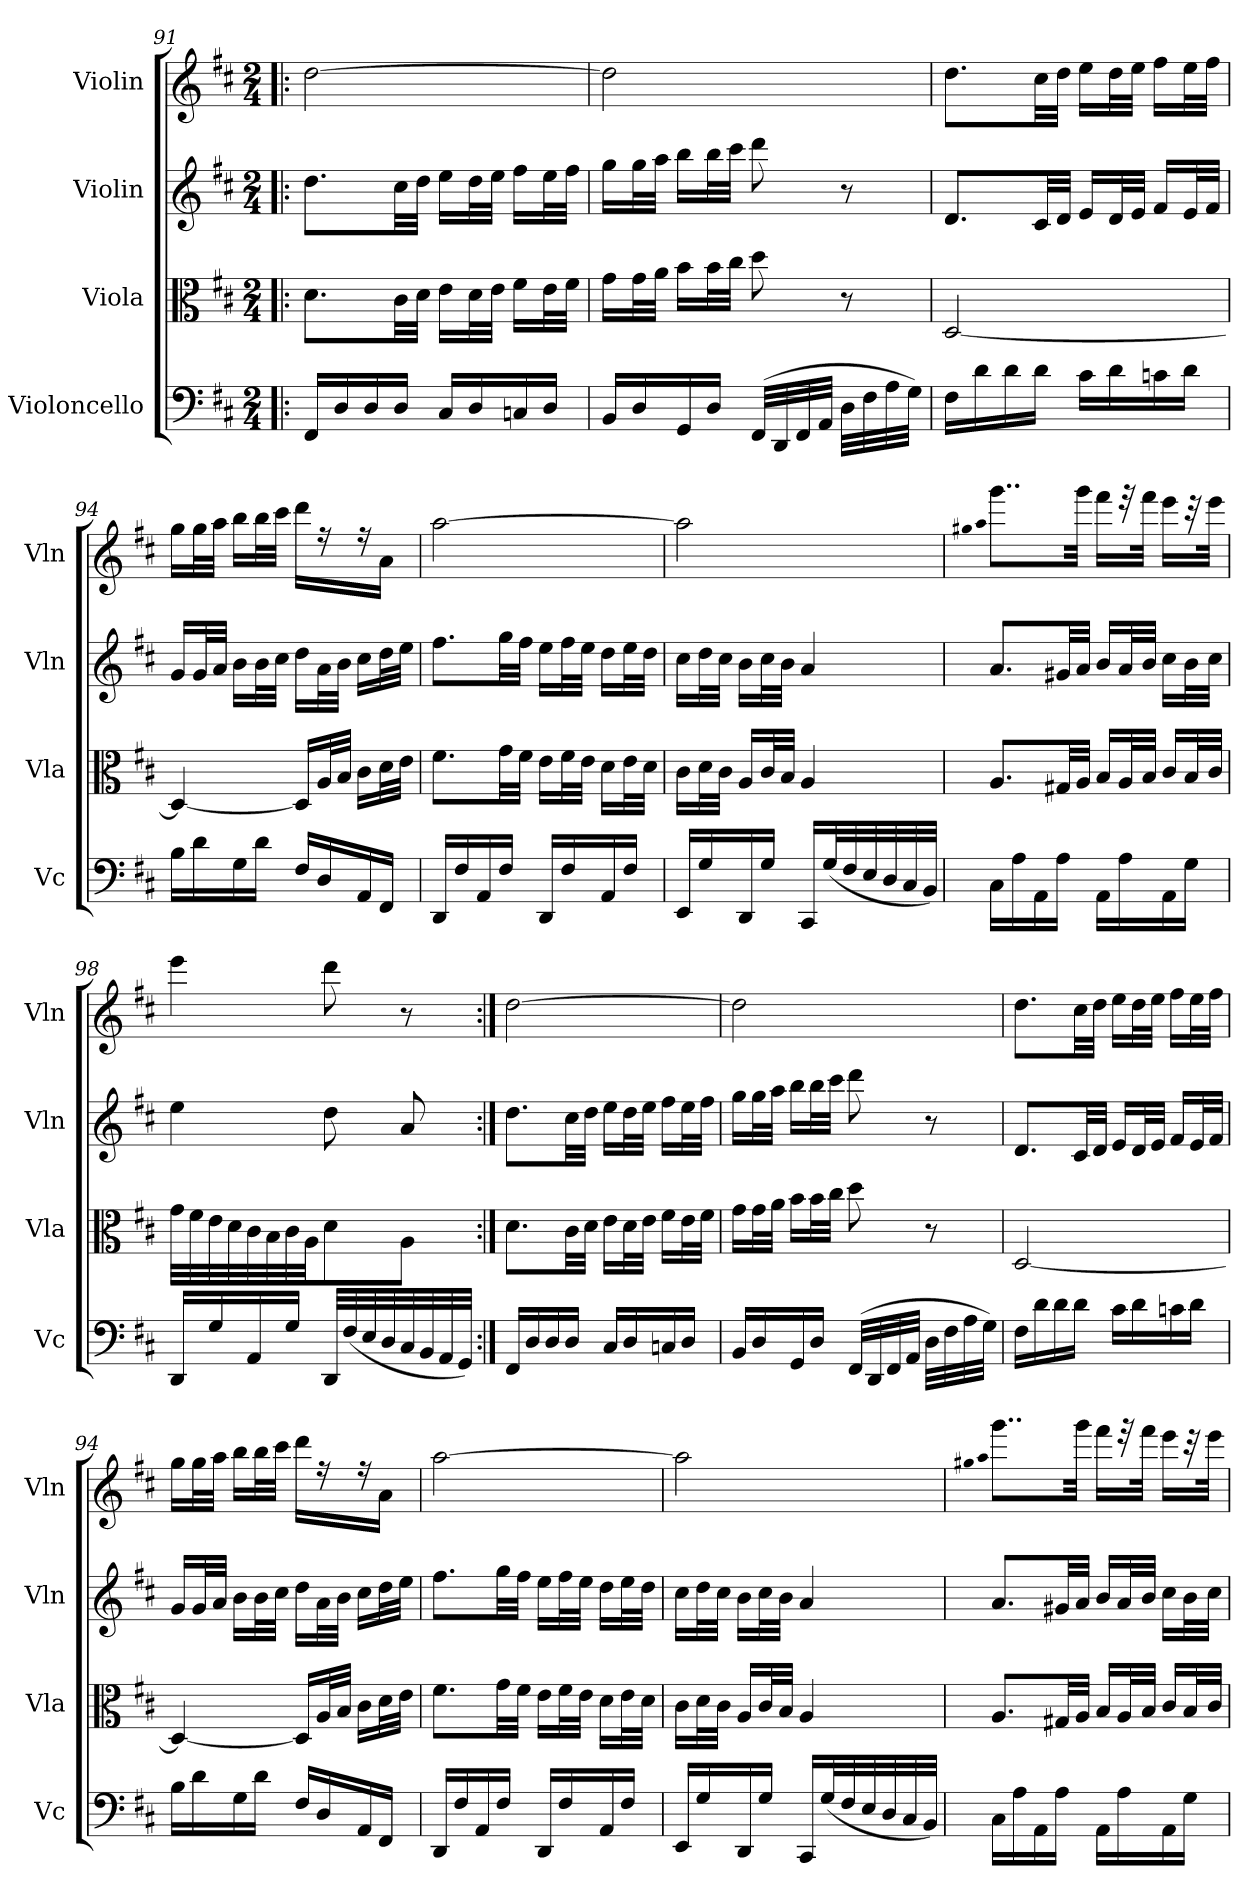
**kern	**kern	**kern	**kern
*part4	*part3	*part2	*part1
*staff4	*staff3	*staff2	*staff1
*I"Violoncello	*I"Viola	*I"Violin	*I"Violin
*I'Vc	*I'Vla	*I'Vln	*I'Vln
*clefF4	*clefC3	*clefG2	*clefG2
*k[f#c#]	*k[f#c#]	*k[f#c#]	*k[f#c#]
*D:	*D:	*D:	*D:
*M2/4	*M2/4	*M2/4	*M2/4
=91!|:	=91!|:	=91!|:	=91!|:
16FF#/LL	8.d\L	8.dd\L	[2dd\
16D/	.	.	.
16D/	.	.	.
16D/JJ	32c#\LL	32cc#\LL	.
.	32d\JJJ	32dd\JJJ	.
16C#/LL	16e\LL	16ee\LL	.
16D/	32d\L	32dd\L	.
.	32e\JJJ	32ee\JJJ	.
16Cn/	16f#\LL	16ff#\LL	.
16D/JJ	32e\L	32ee\L	.
.	32f#\JJJ	32ff#\JJJ	.
=92	=92	=92	=92
16BB/LL	16g\LL	16gg\LL	2dd\]
16D/	32g\L	32gg\L	.
.	32a\JJJ	32aa\JJJ	.
16GG/	16b\LL	16bb\LL	.
16D/JJ	32b\L	32bb\L	.
.	32cc#\JJJ	32ccc#\JJJ	.
(32FF#/LLL	8dd\	8ddd\	.
32DD/	.	.	.
32FF#/	.	.	.
32AA/JJJ	.	.	.
32D\LLL	8r	8r	.
32F#\	.	.	.
32A\	.	.	.
32G\JJJ)	.	.	.
=93	=93	=93	=93
16F#\LL	[2D/	8.d/L	8.dd\L
16d\	.	.	.
16d\	.	.	.
16d\JJ	.	32c#/LL	32cc#\LL
.	.	32d/JJJ	32dd\JJJ
16c#\LL	.	16e/LL	16ee\LL
16d\	.	32d/L	32dd\L
.	.	32e/JJJ	32ee\JJJ
16cn\	.	16f#/LL	16ff#\LL
16d\JJ	.	32e/L	32ee\L
.	.	32f#/JJJ	32ff#\JJJ
=94	=94	=94	=94
16B\LL	4D/_	16g/LL	16gg\LL
16d\	.	32g/L	32gg\L
.	.	32a/JJJ	32aa\JJJ
16G\	.	16b\LL	16bb\LL
16d\JJ	.	32b\L	32bb\L
.	.	32cc#\JJJ	32ccc#\JJJ
16F#/LL	16D/LL]	16dd\LL	16ddd\LL
16D/	32A/L	32a\L	16r
.	32B/JJJ	32b\JJJ	.
16AA/	16c#\LL	16cc#\LL	16r
16FF#/JJ	32d\L	32dd\L	16a\JJ
.	32e\JJJ	32ee\JJJ	.
=95	=95	=95	=95
16DD/LL	8.f#\L	8.ff#\L	[2aa\
16F#/	.	.	.
16AA/	.	.	.
16F#/JJ	32g\LL	32gg\LL	.
.	32f#\JJJ	32ff#\JJJ	.
16DD/LL	16e\LL	16ee\LL	.
16F#/	32f#\L	32ff#\L	.
.	32e\JJJ	32ee\JJJ	.
16AA/	16d\LL	16dd\LL	.
16F#/JJ	32e\L	32ee\L	.
.	32d\JJJ	32dd\JJJ	.
=96	=96	=96	=96
16EE/LL	16c#\LL	16cc#\LL	2aa\]
16G/	32d\L	32dd\L	.
.	32c#\JJJ	32cc#\JJJ	.
16DD/	16A/LL	16b\LL	.
16G/JJ	32c#/L	32cc#\L	.
.	32B/JJJ	32b\JJJ	.
16CC#/LL	4A/	4a/	.
(32G/L	.	.	.
32F#/	.	.	.
32E/	.	.	.
32D/	.	.	.
32C#/	.	.	.
32BB/JJJ)	.	.	.
=97	=97	=97	=97
.	.	.	qgg#X
.	.	.	qaa
16C#\LL	8.A/L	8.a/L	8..ggg\L
16A\	.	.	.
16AA\	.	.	.
16A\JJ	32G#X/LL	32g#X/LL	.
.	32A/JJJ	32a/JJJ	32ggg\Jkk
16AA\LL	16B/LL	16b/LL	16fff#\LL
16A\	32A/L	32a/L	32r
.	32B/JJJ	32b/JJJ	32fff#\JJk
16AA\	16c#/LL	16cc#\LL	16eee\LL
16G\JJ	32B/L	32b\L	32r
.	32c#/JJJ	32cc#\JJJ	32eee\JJk
=98	=98	=98	=98
16DD/LL	32g\LLL	4ee\	4eee\
.	32f#\	.	.
16G/	32e\	.	.
.	32d\	.	.
16AA/	32c#\	.	.
.	32B\	.	.
16G/JJ	32c#\	.	.
.	32A\JJ	.	.
32DD/LLL	8d\	8dd\	8ddd\
(32F#/	.	.	.
32E/	.	.	.
32D/	.	.	.
32C#/	8A\J	8a/	8r
32BB/	.	.	.
32AA/	.	.	.
32GG/JJJ)	.	.	.
=99:|!	=99:|!	=99:|!	=99:|!
16FF#/LL	8.d\L	8.dd\L	[2dd\
16D/	.	.	.
16D/	.	.	.
16D/JJ	32c#\LL	32cc#\LL	.
.	32d\JJJ	32dd\JJJ	.
16C#/LL	16e\LL	16ee\LL	.
16D/	32d\L	32dd\L	.
.	32e\JJJ	32ee\JJJ	.
16Cn/	16f#\LL	16ff#\LL	.
16D/JJ	32e\L	32ee\L	.
.	32f#\JJJ	32ff#\JJJ	.
=92	=92	=92	=92
16BB/LL	16g\LL	16gg\LL	2dd\]
16D/	32g\L	32gg\L	.
.	32a\JJJ	32aa\JJJ	.
16GG/	16b\LL	16bb\LL	.
16D/JJ	32b\L	32bb\L	.
.	32cc#\JJJ	32ccc#\JJJ	.
(32FF#/LLL	8dd\	8ddd\	.
32DD/	.	.	.
32FF#/	.	.	.
32AA/JJJ	.	.	.
32D\LLL	8r	8r	.
32F#\	.	.	.
32A\	.	.	.
32G\JJJ)	.	.	.
=93	=93	=93	=93
16F#\LL	[2D/	8.d/L	8.dd\L
16d\	.	.	.
16d\	.	.	.
16d\JJ	.	32c#/LL	32cc#\LL
.	.	32d/JJJ	32dd\JJJ
16c#\LL	.	16e/LL	16ee\LL
16d\	.	32d/L	32dd\L
.	.	32e/JJJ	32ee\JJJ
16cn\	.	16f#/LL	16ff#\LL
16d\JJ	.	32e/L	32ee\L
.	.	32f#/JJJ	32ff#\JJJ
=94	=94	=94	=94
16B\LL	4D/_	16g/LL	16gg\LL
16d\	.	32g/L	32gg\L
.	.	32a/JJJ	32aa\JJJ
16G\	.	16b\LL	16bb\LL
16d\JJ	.	32b\L	32bb\L
.	.	32cc#\JJJ	32ccc#\JJJ
16F#/LL	16D/LL]	16dd\LL	16ddd\LL
16D/	32A/L	32a\L	16r
.	32B/JJJ	32b\JJJ	.
16AA/	16c#\LL	16cc#\LL	16r
16FF#/JJ	32d\L	32dd\L	16a\JJ
.	32e\JJJ	32ee\JJJ	.
=95	=95	=95	=95
16DD/LL	8.f#\L	8.ff#\L	[2aa\
16F#/	.	.	.
16AA/	.	.	.
16F#/JJ	32g\LL	32gg\LL	.
.	32f#\JJJ	32ff#\JJJ	.
16DD/LL	16e\LL	16ee\LL	.
16F#/	32f#\L	32ff#\L	.
.	32e\JJJ	32ee\JJJ	.
16AA/	16d\LL	16dd\LL	.
16F#/JJ	32e\L	32ee\L	.
.	32d\JJJ	32dd\JJJ	.
=96	=96	=96	=96
16EE/LL	16c#\LL	16cc#\LL	2aa\]
16G/	32d\L	32dd\L	.
.	32c#\JJJ	32cc#\JJJ	.
16DD/	16A/LL	16b\LL	.
16G/JJ	32c#/L	32cc#\L	.
.	32B/JJJ	32b\JJJ	.
16CC#/LL	4A/	4a/	.
(32G/L	.	.	.
32F#/	.	.	.
32E/	.	.	.
32D/	.	.	.
32C#/	.	.	.
32BB/JJJ)	.	.	.
=97	=97	=97	=97
.	.	.	qgg#X
.	.	.	qaa
16C#\LL	8.A/L	8.a/L	8..ggg\L
16A\	.	.	.
16AA\	.	.	.
16A\JJ	32G#X/LL	32g#X/LL	.
.	32A/JJJ	32a/JJJ	32ggg\Jkk
16AA\LL	16B/LL	16b/LL	16fff#\LL
16A\	32A/L	32a/L	32r
.	32B/JJJ	32b/JJJ	32fff#\JJk
16AA\	16c#/LL	16cc#\LL	16eee\LL
16G\JJ	32B/L	32b\L	32r
.	32c#/JJJ	32cc#\JJJ	32eee\JJk
=	=	=	=
*-	*-	*-	*-
